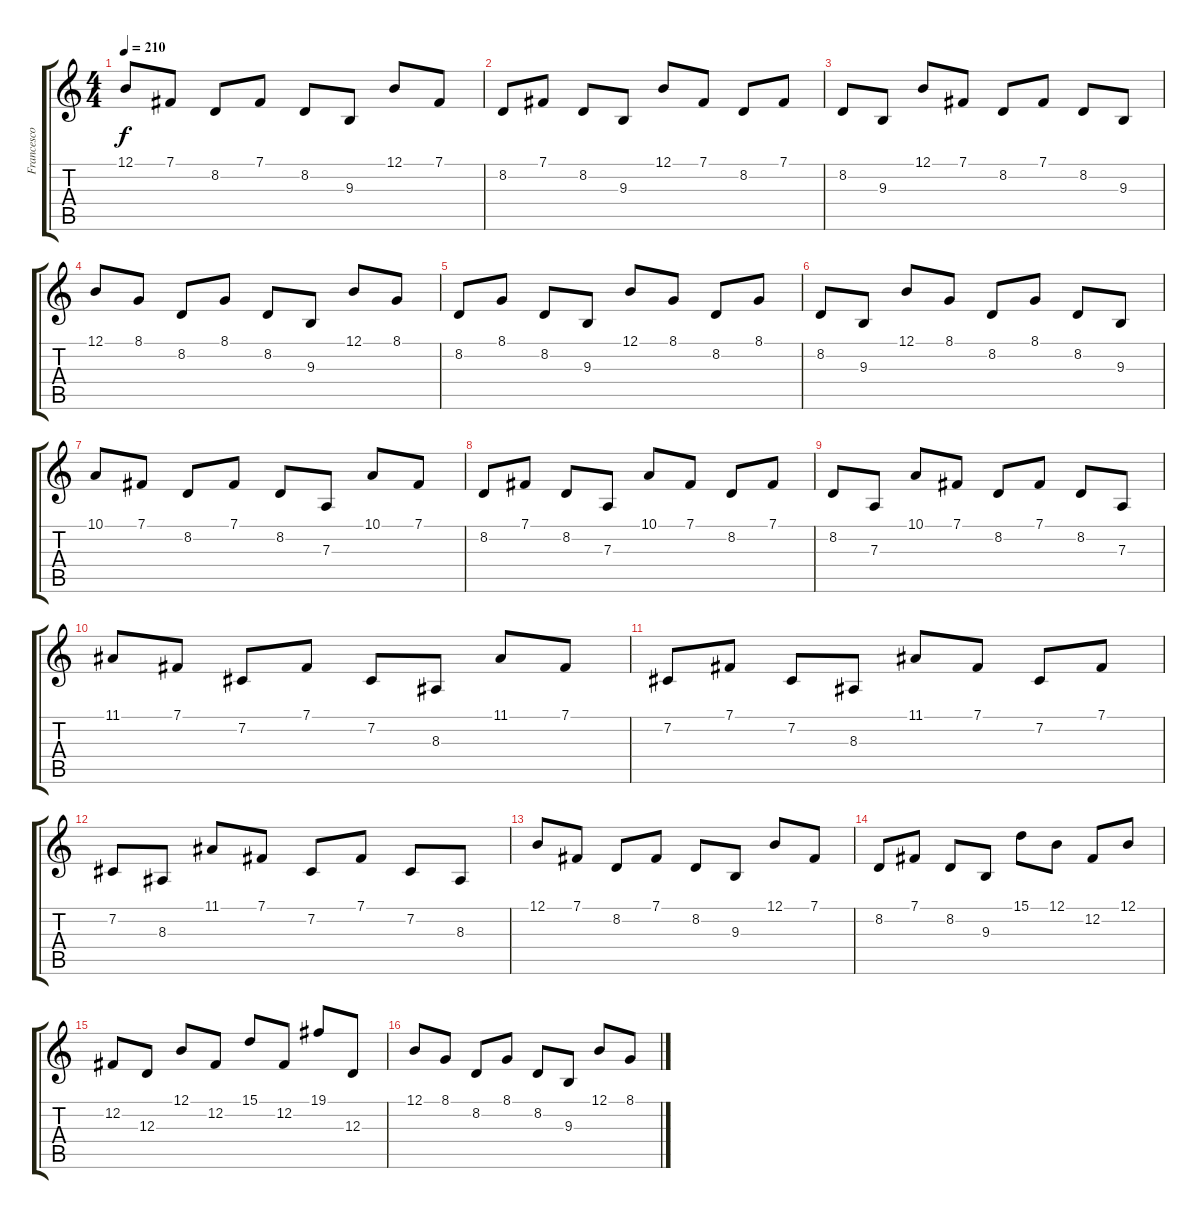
\track ("Francesco Paoli" "Francesco ") {instrument violin}
\staff {score tabs}
\tuning (B3 Gb3 D3 A2 E2 B1) {hide}
\ts (4 4)
\tempo 210
\clef g2
\ks c
12.1.8{dy f} 7.1.8 8.2.8 7.1.8 8.2.8 9.3.8 12.1.8 7.1.8 |
8.2.8 7.1.8 8.2.8 9.3.8 12.1.8 7.1.8 8.2.8 7.1.8 |
8.2.8 9.3.8 12.1.8 7.1.8 8.2.8 7.1.8 8.2.8 9.3.8 |
12.1.8 8.1.8 8.2.8 8.1.8 8.2.8 9.3.8 12.1.8 8.1.8 |
8.2.8 8.1.8 8.2.8 9.3.8 12.1.8 8.1.8 8.2.8 8.1.8 |
8.2.8 9.3.8 12.1.8 8.1.8 8.2.8 8.1.8 8.2.8 9.3.8 |
10.1.8 7.1.8 8.2.8 7.1.8 8.2.8 7.3.8 10.1.8 7.1.8 |
8.2.8 7.1.8 8.2.8 7.3.8 10.1.8 7.1.8 8.2.8 7.1.8 |
8.2.8 7.3.8 10.1.8 7.1.8 8.2.8 7.1.8 8.2.8 7.3.8 |
11.1.8 7.1.8 7.2.8 7.1.8 7.2.8 8.3.8 11.1.8 7.1.8 |
7.2.8 7.1.8 7.2.8 8.3.8 11.1.8 7.1.8 7.2.8 7.1.8 |
7.2.8 8.3.8 11.1.8 7.1.8 7.2.8 7.1.8 7.2.8 8.3.8 |
12.1.8 7.1.8 8.2.8 7.1.8 8.2.8 9.3.8 12.1.8 7.1.8 |
8.2.8 7.1.8 8.2.8 9.3.8 15.1.8 12.1.8 12.2.8 12.1.8 |
12.2.8 12.3.8 12.1.8 12.2.8 15.1.8 12.2.8 19.1.8 12.3.8 |
12.1.8 8.1.8 8.2.8 8.1.8 8.2.8 9.3.8 12.1.8 8.1.8
